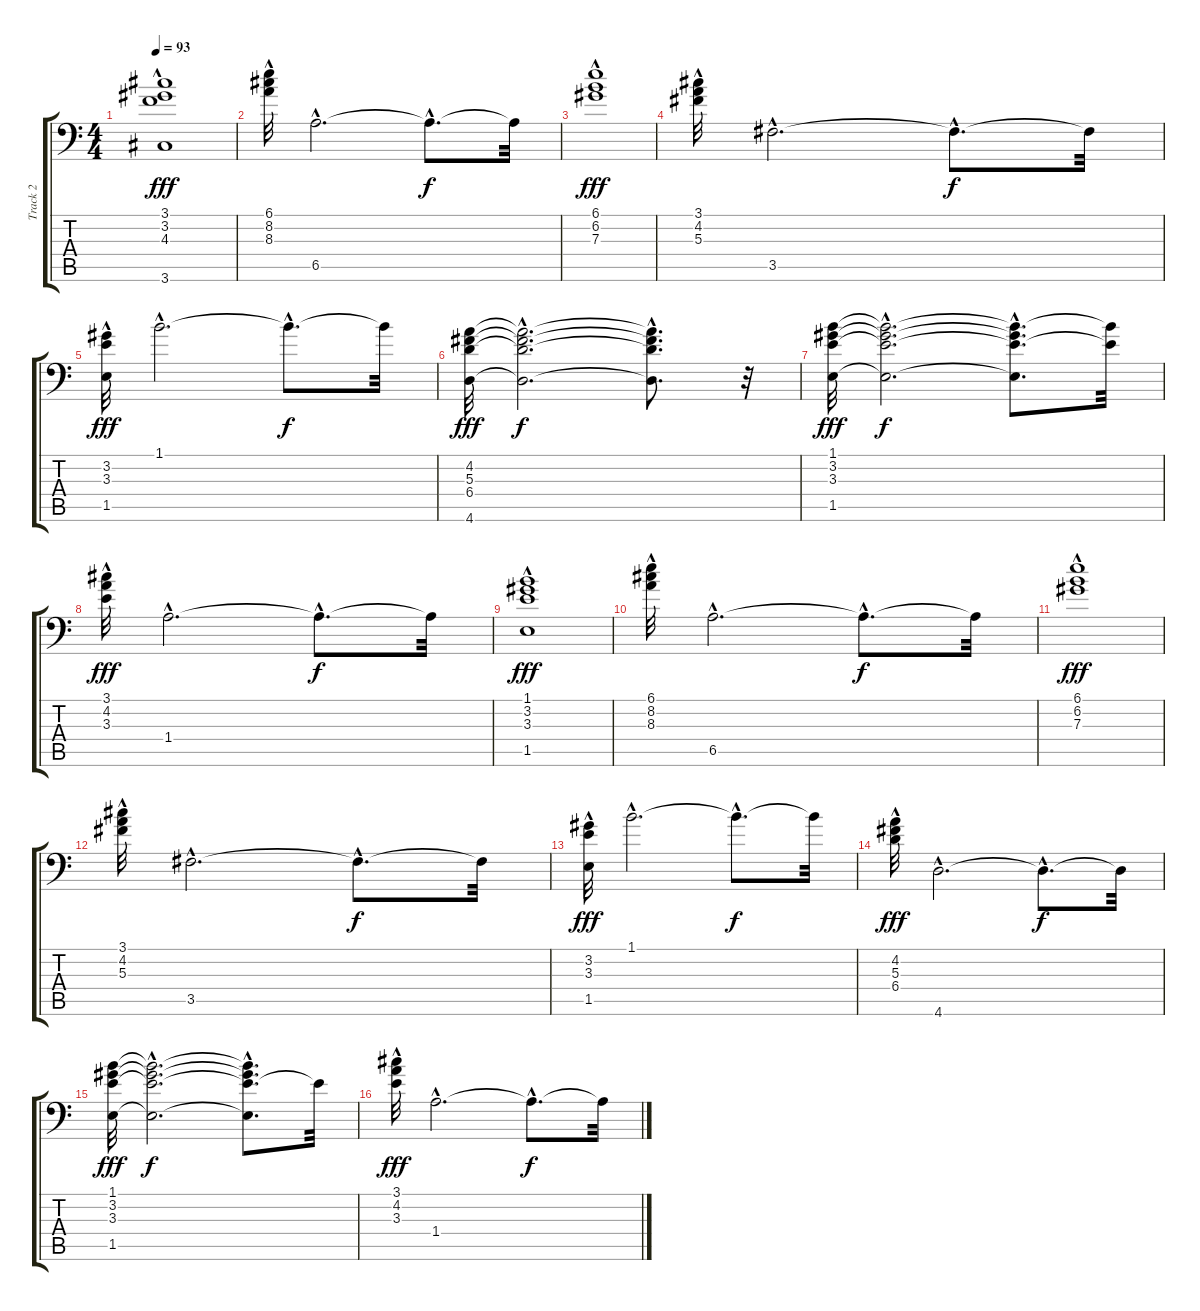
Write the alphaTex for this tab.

\track ("Track 2" "Track 2") {instrument distortionguitar}
\staff {score tabs}
\tuning (Bb3 F3 Db3 Ab2 Eb2 Bb1) {hide}
\ts (4 4)
\tempo 93
\clef f4
\ks c
(3.1{hac} 3.2 4.3 3.6{hac}).1{dy fff} |
(6.1{hac} 8.2{hac} 8.3).32 6.5{hac}.2{d} 6.5{hac t}.8{d dy f} 6.5{t}.32 |
(6.1 6.2 7.3{hac}).1{dy fff} |
(3.1 4.2 5.3{hac}).32 3.5{hac}.2{d} 3.5{hac t}.8{d dy f} 3.5{t}.32 |
(3.2{hac} 3.3 1.5{hac}).32{dy fff} 1.1{hac}.2{d} 1.1{hac t}.8{d dy f} 1.1{t}.32 |
(4.2 5.3 6.4 4.6).32{dy fff} (4.2{hac t} 5.3{hac t} 6.4{hac t} 4.6{hac t}).2{d dy f} (4.2{hac t} 5.3{hac t} 6.4{hac t} 4.6{hac t}).8{d} r.32 |
(1.1 3.2 3.3 1.5).32{dy fff} (1.1{hac t} 3.2{hac t} 3.3{hac t} 1.5{hac t}).2{d dy f} (1.1{hac t} 3.2{hac t} 3.3{hac t} 1.5{hac t}).8{d} (1.1{t} 3.3{t}).32 |
(3.1{hac} 4.2 3.3).32{dy fff} 1.4{hac}.2{d} 1.4{hac t}.8{d dy f} 1.4{t}.32 |
(1.1{hac} 3.2{hac} 3.3 1.5).1{dy fff} |
(6.1{hac} 8.2{hac} 8.3).32 6.5{hac}.2{d} 6.5{hac t}.8{d dy f} 6.5{t}.32 |
(6.1 6.2 7.3{hac}).1{dy fff} |
(3.1{hac} 4.2 5.3{hac}).32 3.5{hac}.2{d} 3.5{hac t}.8{d dy f} 3.5{t}.32 |
(3.2{hac} 3.3 1.5{hac}).32{dy fff} 1.1{hac}.2{d} 1.1{hac t}.8{d dy f} 1.1{t}.32 |
(4.2 5.3{hac} 6.4).32{dy fff} 4.6{hac}.2{d} 4.6{hac t}.8{d dy f} 4.6{t}.32 |
(1.1 3.2 3.3 1.5).32{dy fff} (1.1{hac t} 3.2{hac t} 3.3{hac t} 1.5{hac t}).2{d dy f} (1.1{hac t} 3.2{hac t} 3.3{hac t} 1.5{hac t}).8{d} 3.3{t}.32 |
(3.1{hac} 4.2{hac} 3.3).32{dy fff} 1.4{hac}.2{d} 1.4{hac t}.8{d dy f} 1.4{t}.32
